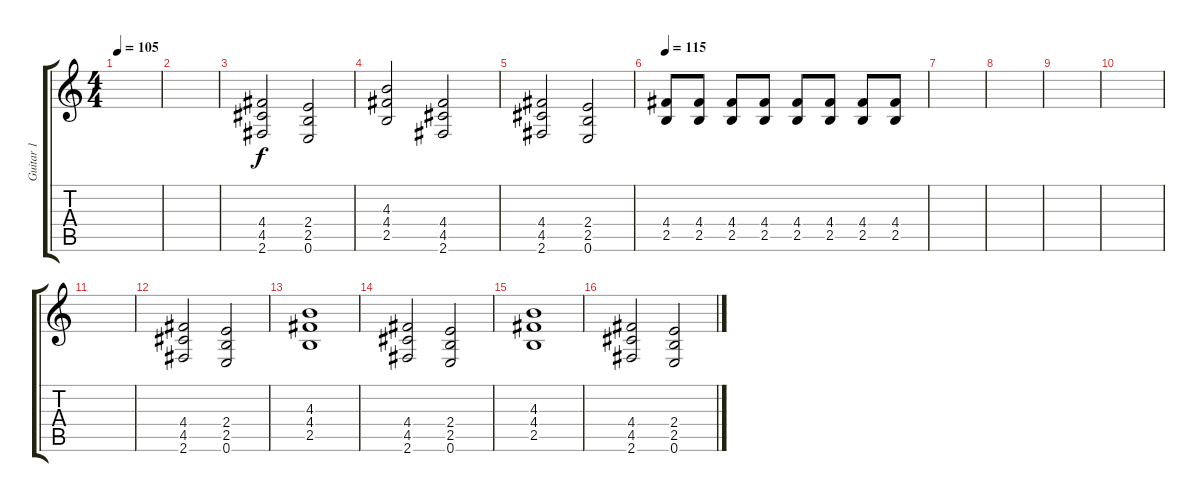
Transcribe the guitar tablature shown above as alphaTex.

\track ("Guitar 1" "Guitar 1") {instrument distortionguitar}
\staff {score tabs}
\tuning (E4 B3 G3 D3 A2 E2) {hide}
\ts (4 4)
\tempo 105
\clef g2
\ks c
|
|
(4.4 4.5 2.6).2 (2.4 2.5 0.6).2 |
(4.3 4.4 2.5).2 (4.4 4.5 2.6).2 |
(4.4 4.5 2.6).2 (2.4 2.5 0.6).2 |
\tempo 115
(4.4 2.5).8 (4.4 2.5).8 (4.4 2.5).8 (4.4 2.5).8 (4.4 2.5).8 (4.4 2.5).8 (4.4 2.5).8 (4.4 2.5).8 |
|
|
|
|
|
(4.4 4.5 2.6).2 (2.4 2.5 0.6).2 |
(4.3 4.4 2.5).1 |
(4.4 4.5 2.6).2 (2.4 2.5 0.6).2 |
(4.3 4.4 2.5).1 |
(4.4 4.5 2.6).2 (2.4 2.5 0.6).2
